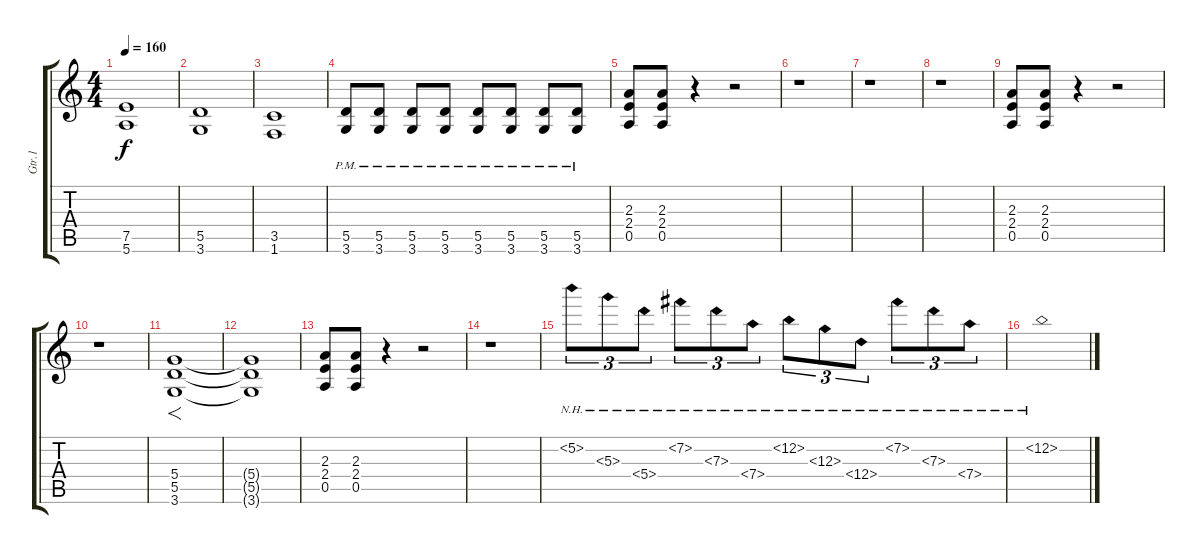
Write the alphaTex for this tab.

\track ("Gtr.1" "Gtr.1") {instrument distortionguitar}
\staff {score tabs}
\tuning (E4 B3 G3 D3 A2 E2) {hide}
\ts (4 4)
\tempo 160
\clef g2
\ks c
(7.5 5.6).1{dy f} |
(5.5 3.6).1 |
(3.5 1.6).1 |
(5.5{pm} 3.6{pm}).8 (5.5{pm} 3.6{pm}).8 (5.5{pm} 3.6{pm}).8 (5.5{pm} 3.6{pm}).8 (5.5{pm} 3.6{pm}).8 (5.5{pm} 3.6{pm}).8 (5.5{pm} 3.6{pm}).8 (5.5{pm} 3.6{pm}).8 |
(2.3 2.4 0.5).8 (2.3 2.4 0.5).8 r.4 r.2 |
r.1 |
r.1 |
r.1 |
(2.3 2.4 0.5).8 (2.3 2.4 0.5).8 r.4 r.2 |
r.1 |
(5.4 5.5 3.6).1{f} |
(5.4{t} 5.5{t} 3.6{t}).1 |
(2.3 2.4 0.5).8 (2.3 2.4 0.5).8 r.4 r.2 |
r.1 |
5.2{nh}.8{tu (3 2)} 5.3{nh}.8{tu (3 2)} 5.4{nh}.8{tu (3 2)} 7.2{nh}.8{tu (3 2)} 7.3{nh}.8{tu (3 2)} 7.4{nh}.8{tu (3 2)} 12.2{nh}.8{tu (3 2)} 12.3{nh}.8{tu (3 2)} 12.4{nh}.8{tu (3 2)} 7.2{nh}.8{tu (3 2)} 7.3{nh}.8{tu (3 2)} 7.4{nh}.8{tu (3 2)} |
12.2{nh}.1
